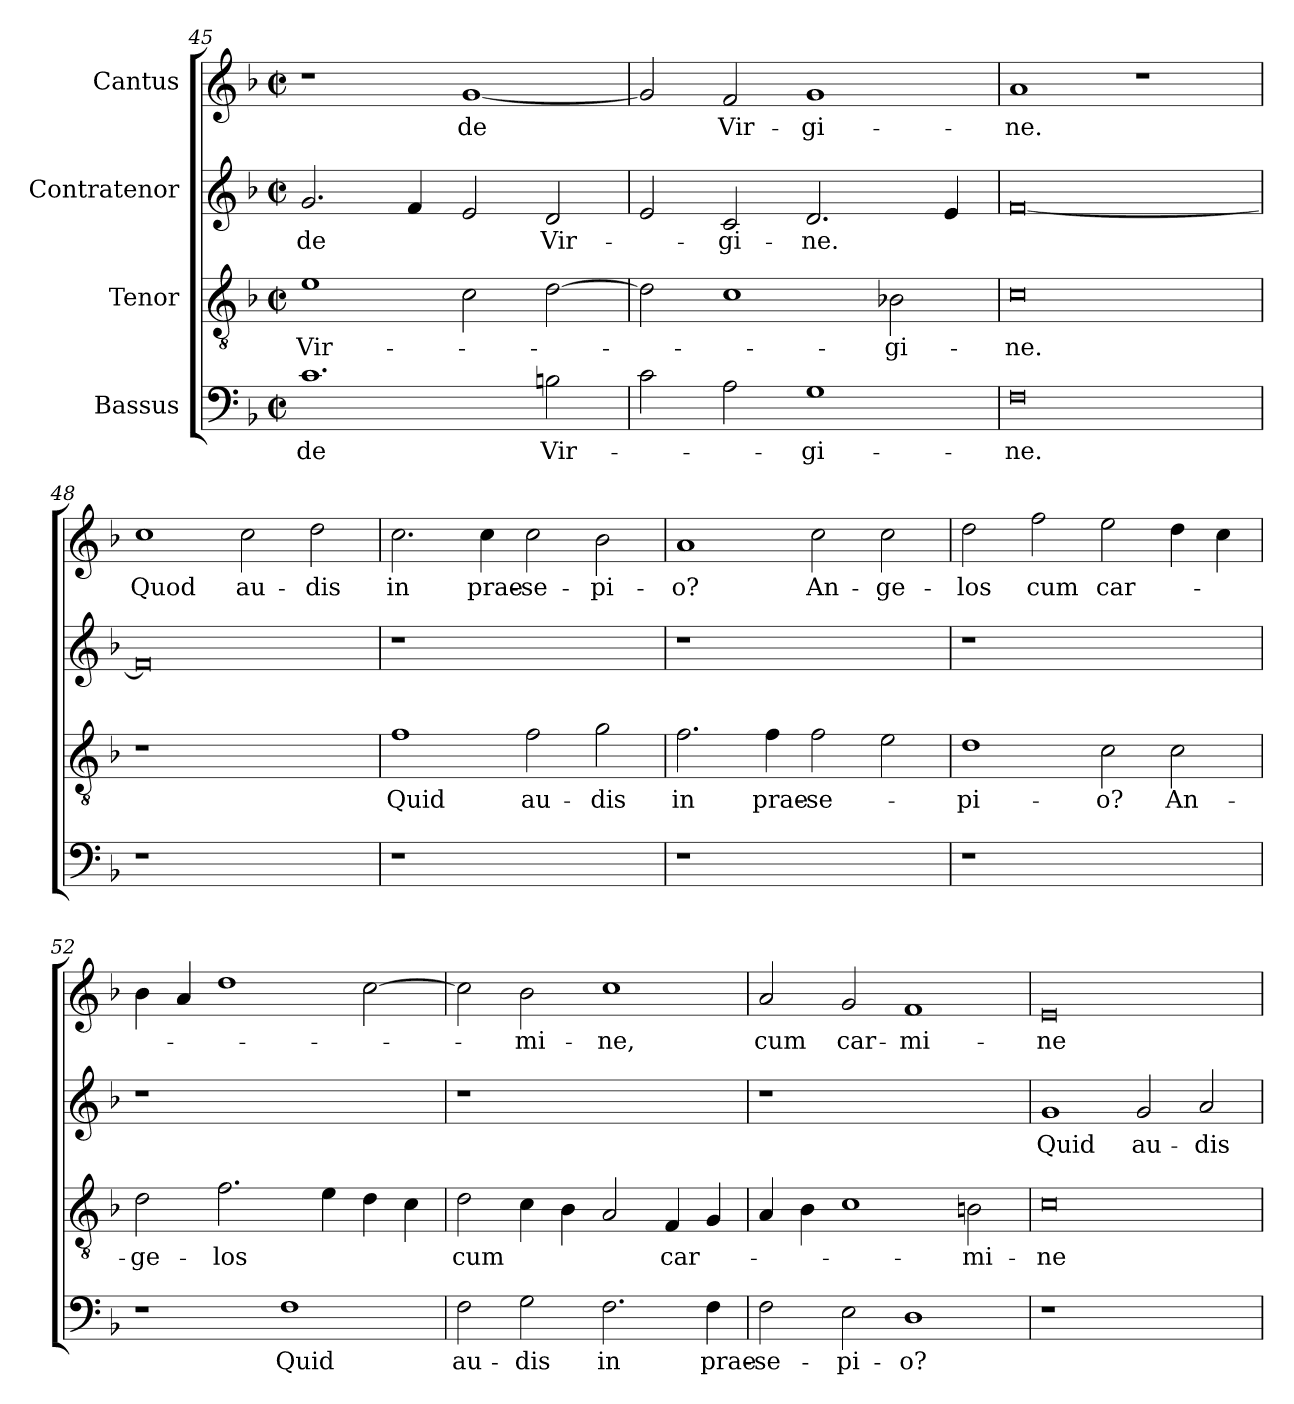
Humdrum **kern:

**kern	**text	**kern	**text	**kern	**text	**kern	**text
*part4	*part4	*part3	*part3	*part2	*part2	*part1	*part1
*staff4	*staff4	*staff3	*staff3	*staff2	*staff2	*staff1	*staff1
*I"Bassus	*	*I"Tenor	*	*I"Contratenor	*	*I"Cantus	*
*clefF4	*	*clefGv2	*	*clefG2	*	*clefG2	*
*k[b-]	*	*k[b-]	*	*k[b-]	*	*k[b-]	*
*F:	*	*F:	*	*F:	*	*F:	*
*M2/2	*	*M2/2	*	*M2/2	*	*M2/2	*
*met(c|)	*	*met(c|)	*	*met(c|)	*	*met(c|)	*
=45	=45	=45	=45	=45	=45	=45	=45
1.c	de	1e	Vir-	2.g/	de	1r	.
.	.	.	.	4f/	.	.	.
.	.	2c\	.	2e/	.	[1g	de
2Bn\	Vir-	[2d\	.	2d/	Vir-	.	.
=46	=46	=46	=46	=46	=46	=46	=46
2c\	.	2d\]	.	2e/	.	2g/]	.
2A\	.	1c	.	2c/	-gi-	2f/	Vir-
1G	-gi-	.	.	2.d/	-ne.	1g	-gi-
.	.	2B-X\	-gi-	.	.	.	.
.	.	.	.	4e/	.	.	.
=47	=47	=47	=47	=47	=47	=47	=47
0F	-ne.	0c	-ne.	[0f	.	1a	-ne.
.	.	.	.	.	.	1r	.
=48	=48	=48	=48	=48	=48	=48	=48
1r	.	1r	.	0f]	.	1cc	Quod
1ryy	.	1ryy	.	.	.	2cc\	au-
.	.	.	.	.	.	2dd\	-dis
=49	=49	=49	=49	=49	=49	=49	=49
1r	.	1f	Quid	1r	.	2.cc\	in
.	.	.	.	.	.	4cc\	prae-
1ryy	.	2f\	au-	1ryy	.	2cc\	-se-
.	.	2g\	-dis	.	.	2b-\	-pi-
!!LO:LB:g=z
=50	=50	=50	=50	=50	=50	=50	=50
1r	.	2.f\	in	1r	.	1a	-o?
.	.	4f\	prae-	.	.	.	.
1ryy	.	2f\	-se-	1ryy	.	2cc\	An-
.	.	2e\	.	.	.	2cc\	-ge-
=51	=51	=51	=51	=51	=51	=51	=51
1r	.	1d	-pi-	1r	.	2dd\	-los
.	.	.	.	.	.	2ff\	cum
1ryy	.	2c\	-o?	1ryy	.	2ee\	car-
.	.	2c\	An-	.	.	4dd\	.
.	.	.	.	.	.	4cc\	.
=52	=52	=52	=52	=52	=52	=52	=52
1r	.	2d\	-ge-	1r	.	4b-\	.
.	.	.	.	.	.	4a/	.
.	.	2.f\	-los	.	.	1dd	.
1F	Quid	.	.	1ryy	.	.	.
.	.	4e\	.	.	.	.	.
.	.	4d\	.	.	.	[2cc\	.
.	.	4c\	.	.	.	.	.
=53	=53	=53	=53	=53	=53	=53	=53
2F\	au-	2d\	cum	1r	.	2cc\]	.
2G\	-dis	4c\	.	.	.	2b-\	-mi-
.	.	4B-\	.	.	.	.	.
2.F\	in	2A/	.	1ryy	.	1cc	-ne,
.	.	4F/	car-	.	.	.	.
4F\	prae-	4G/	.	.	.	.	.
=54	=54	=54	=54	=54	=54	=54	=54
2F\	-se-	4A/	.	1r	.	2a/	cum
.	.	4B-\	.	.	.	.	.
2E\	-pi-	1c	.	.	.	2g/	car-
1D	-o?	.	.	1ryy	.	1f	-mi-
.	.	2Bn\	-mi-	.	.	.	.
=55	=55	=55	=55	=55	=55	=55	=55
1r	.	0c	-ne	1g	Quid	0e	-ne
1ryy	.	.	.	2g/	au-	.	.
.	.	.	.	2a/	-dis	.	.
=	=	=	=	=	=	=	=
*-	*-	*-	*-	*-	*-	*-	*-
